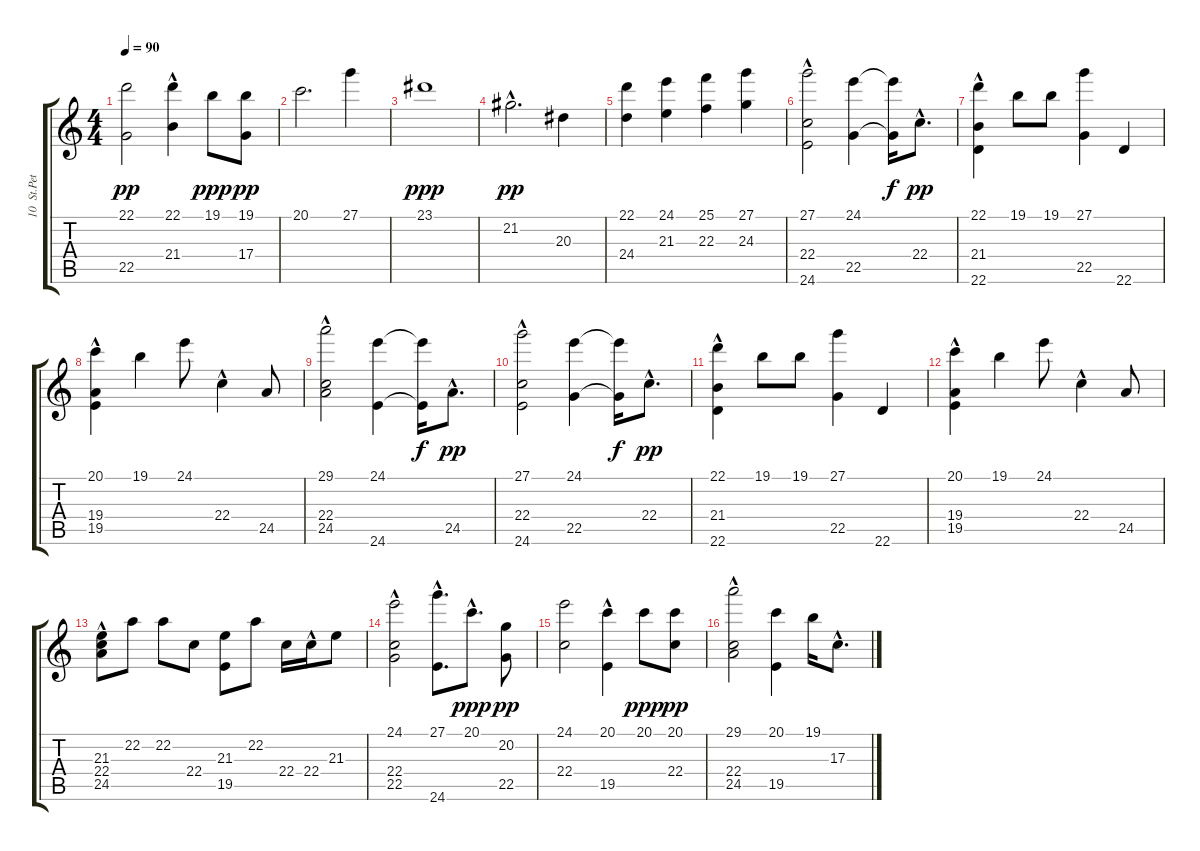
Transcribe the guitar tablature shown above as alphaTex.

\track ("10  St.Petersburg" "10  St.Pet") {instrument stringensemble1}
\staff {score tabs}
\tuning (E4 B3 G3 D3 A2 E2) {hide}
\ts (4 4)
\tempo 90
\clef g2
\ks c
(22.1 22.5).2{dy pp} (22.1 21.4{hac}).4 19.1.8{dy ppp} (19.1 17.4).8{dy pp} |
20.1.2{d instrument stringensemble1} 27.1.4 |
23.1.1{dy ppp} |
21.2{hac}.2{d dy pp} 20.3.4 |
(22.1 24.4).4 (24.1 21.3).4 (25.1 22.3).4 (27.1 24.3).4 |
(27.1 22.4 24.6{hac}).2 (24.1 22.5).4 (24.1{t} 22.5{t}).16{dy f} 22.4{hac}.8{d dy pp} |
(22.1 21.4{hac} 22.6).4 19.1.8 19.1.8 (27.1 22.5).4 22.6.4 |
(20.1 19.4 19.5{hac}).4 19.1.4 24.1.8 22.4{hac}.4 24.5.8 |
(29.1 22.4{hac} 24.5).2 (24.1 24.6).4 (24.1{t} 24.6{t}).16{dy f} 24.5{hac}.8{d dy pp} |
(27.1 22.4 24.6{hac}).2 (24.1 22.5).4 (24.1{t} 22.5{t}).16{dy f} 22.4{hac}.8{d dy pp} |
(22.1 21.4{hac} 22.6).4 19.1.8 19.1.8 (27.1 22.5).4 22.6.4 |
(20.1 19.4 19.5{hac}).4 19.1.4 24.1.8 22.4{hac}.4 24.5.8 |
(21.3 22.4 24.5{hac}).8 22.2.8 22.2.8 22.4.8 (21.3 19.5).8 22.2.8 22.4.16 22.4{hac}.16 21.3.8 |
(24.1 22.4{hac} 22.5).2 (27.1{hac} 24.6).8{d} 20.1{hac}.8{d dy ppp} (20.2 22.5).8{dy pp} |
(24.1 22.4).2 (20.1 19.5{hac}).4 20.1.8{dy ppp} (20.1 22.4).8{dy pp} |
(29.1 22.4 24.5{hac}).2 (20.1 19.5).4 19.1.16 17.3{hac}.8{d}
